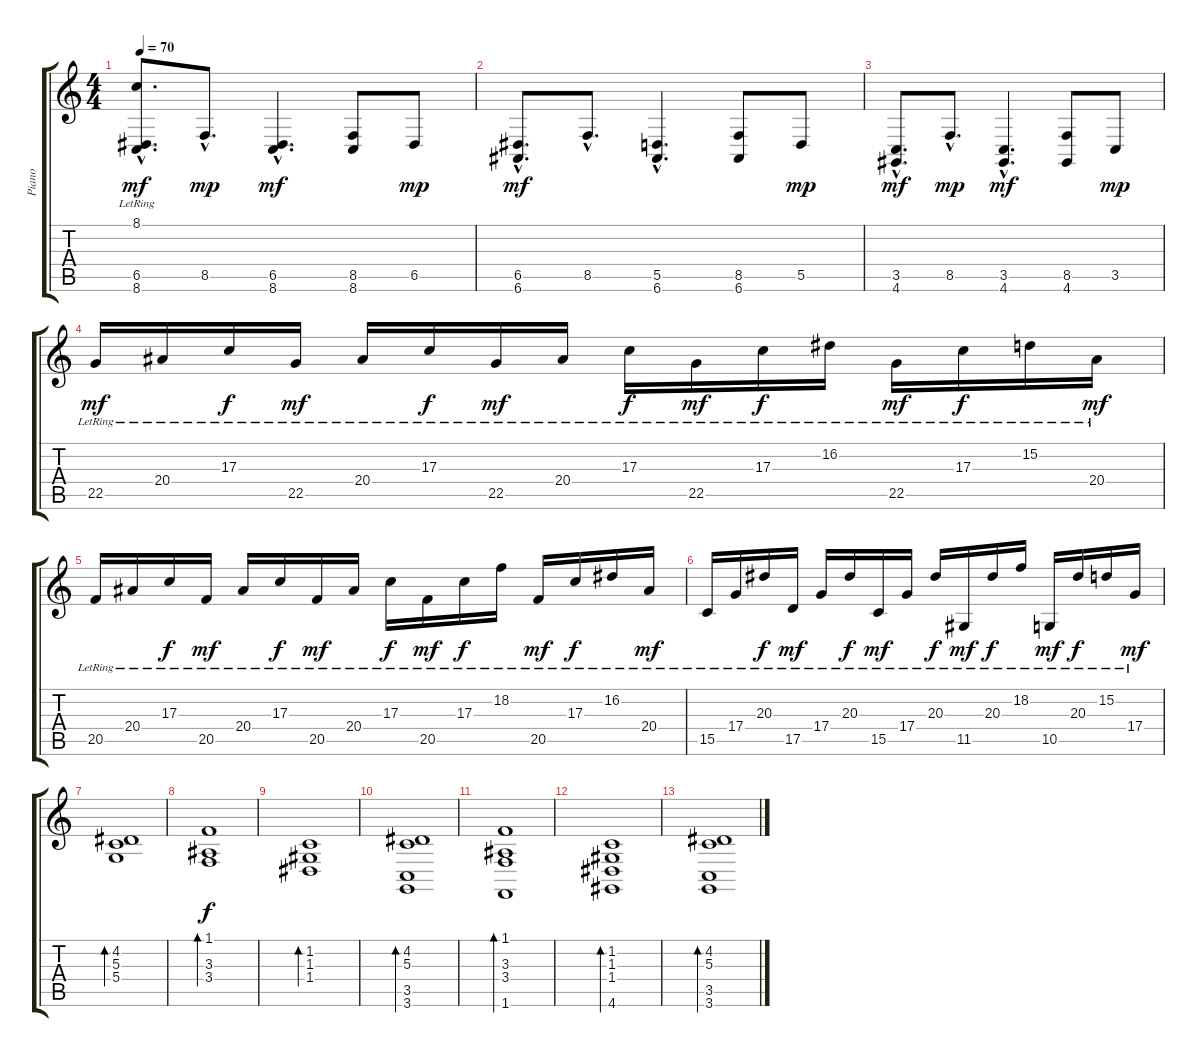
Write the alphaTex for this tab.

\track ("Piano" "Piano") {instrument acousticgrandpiano}
\staff {score tabs}
\tuning (E4 B3 G3 D3 A2 E2) {hide}
\ts (4 4)
\tempo 70
\clef g2
\ks c
(8.1{hac lr} 6.5{hac} 8.6{hac}).8{d dy mf} 8.5{hac}.8{d dy mp} (6.5{hac} 8.6{hac}).4{d dy mf} (8.5 8.6).8 6.5.8{dy mp} |
(6.5{hac} 6.6{hac}).8{d dy mf} 8.5{hac}.8{d} (5.5{hac} 6.6{hac}).4{d} (8.5 6.6).8 5.5.8{dy mp} |
(3.5{hac} 4.6{hac}).8{d dy mf} 8.5{hac}.8{d dy mp} (3.5{hac} 4.6{hac}).4{d dy mf} (8.5 4.6).8 3.5.8{dy mp} |
22.5{lr}.16{dy mf} 20.4{lr}.16 17.3{lr}.16{dy f} 22.5{lr}.16{dy mf} 20.4{lr}.16 17.3{lr}.16{dy f} 22.5{lr}.16{dy mf} 20.4{lr}.16 17.3{lr}.16{dy f} 22.5{lr}.16{dy mf} 17.3{lr}.16{dy f} 16.2{lr}.16 22.5{lr}.16{dy mf} 17.3{lr}.16{dy f} 15.2{lr}.16 20.4{lr}.16{dy mf} |
20.5{lr}.16 20.4{lr}.16 17.3{lr}.16{dy f} 20.5{lr}.16{dy mf} 20.4{lr}.16 17.3{lr}.16{dy f} 20.5{lr}.16{dy mf} 20.4{lr}.16 17.3{lr}.16{dy f} 20.5{lr}.16{dy mf} 17.3{lr}.16{dy f} 18.2{lr}.16 20.5{lr}.16{dy mf} 17.3{lr}.16{dy f} 16.2{lr}.16 20.4{lr}.16{dy mf} |
15.5{lr}.16 17.4{lr}.16 20.3{lr}.16{dy f} 17.5{lr}.16{dy mf} 17.4{lr}.16 20.3{lr}.16{dy f} 15.5{lr}.16{dy mf} 17.4{lr}.16 20.3{lr}.16{dy f} 11.5{lr}.16{dy mf} 20.3{lr}.16{dy f} 18.2{lr}.16 10.5{lr}.16{dy mf} 20.3{lr}.16{dy f} 15.2{lr}.16 17.4{lr}.16{dy mf} |
(4.2 5.3 5.4).1{bd 480} |
(1.1 3.3 3.4).1{bd 480 dy f} |
(1.2 1.3 1.4).1{bd 480} |
(4.2 5.3 3.5 3.6).1{bd 480} |
(1.1 3.3 3.4 1.6).1{bd 480} |
(1.2 1.3 1.4 4.6).1{bd 480} |
(4.2 5.3 3.5 3.6).1{bd 480}
